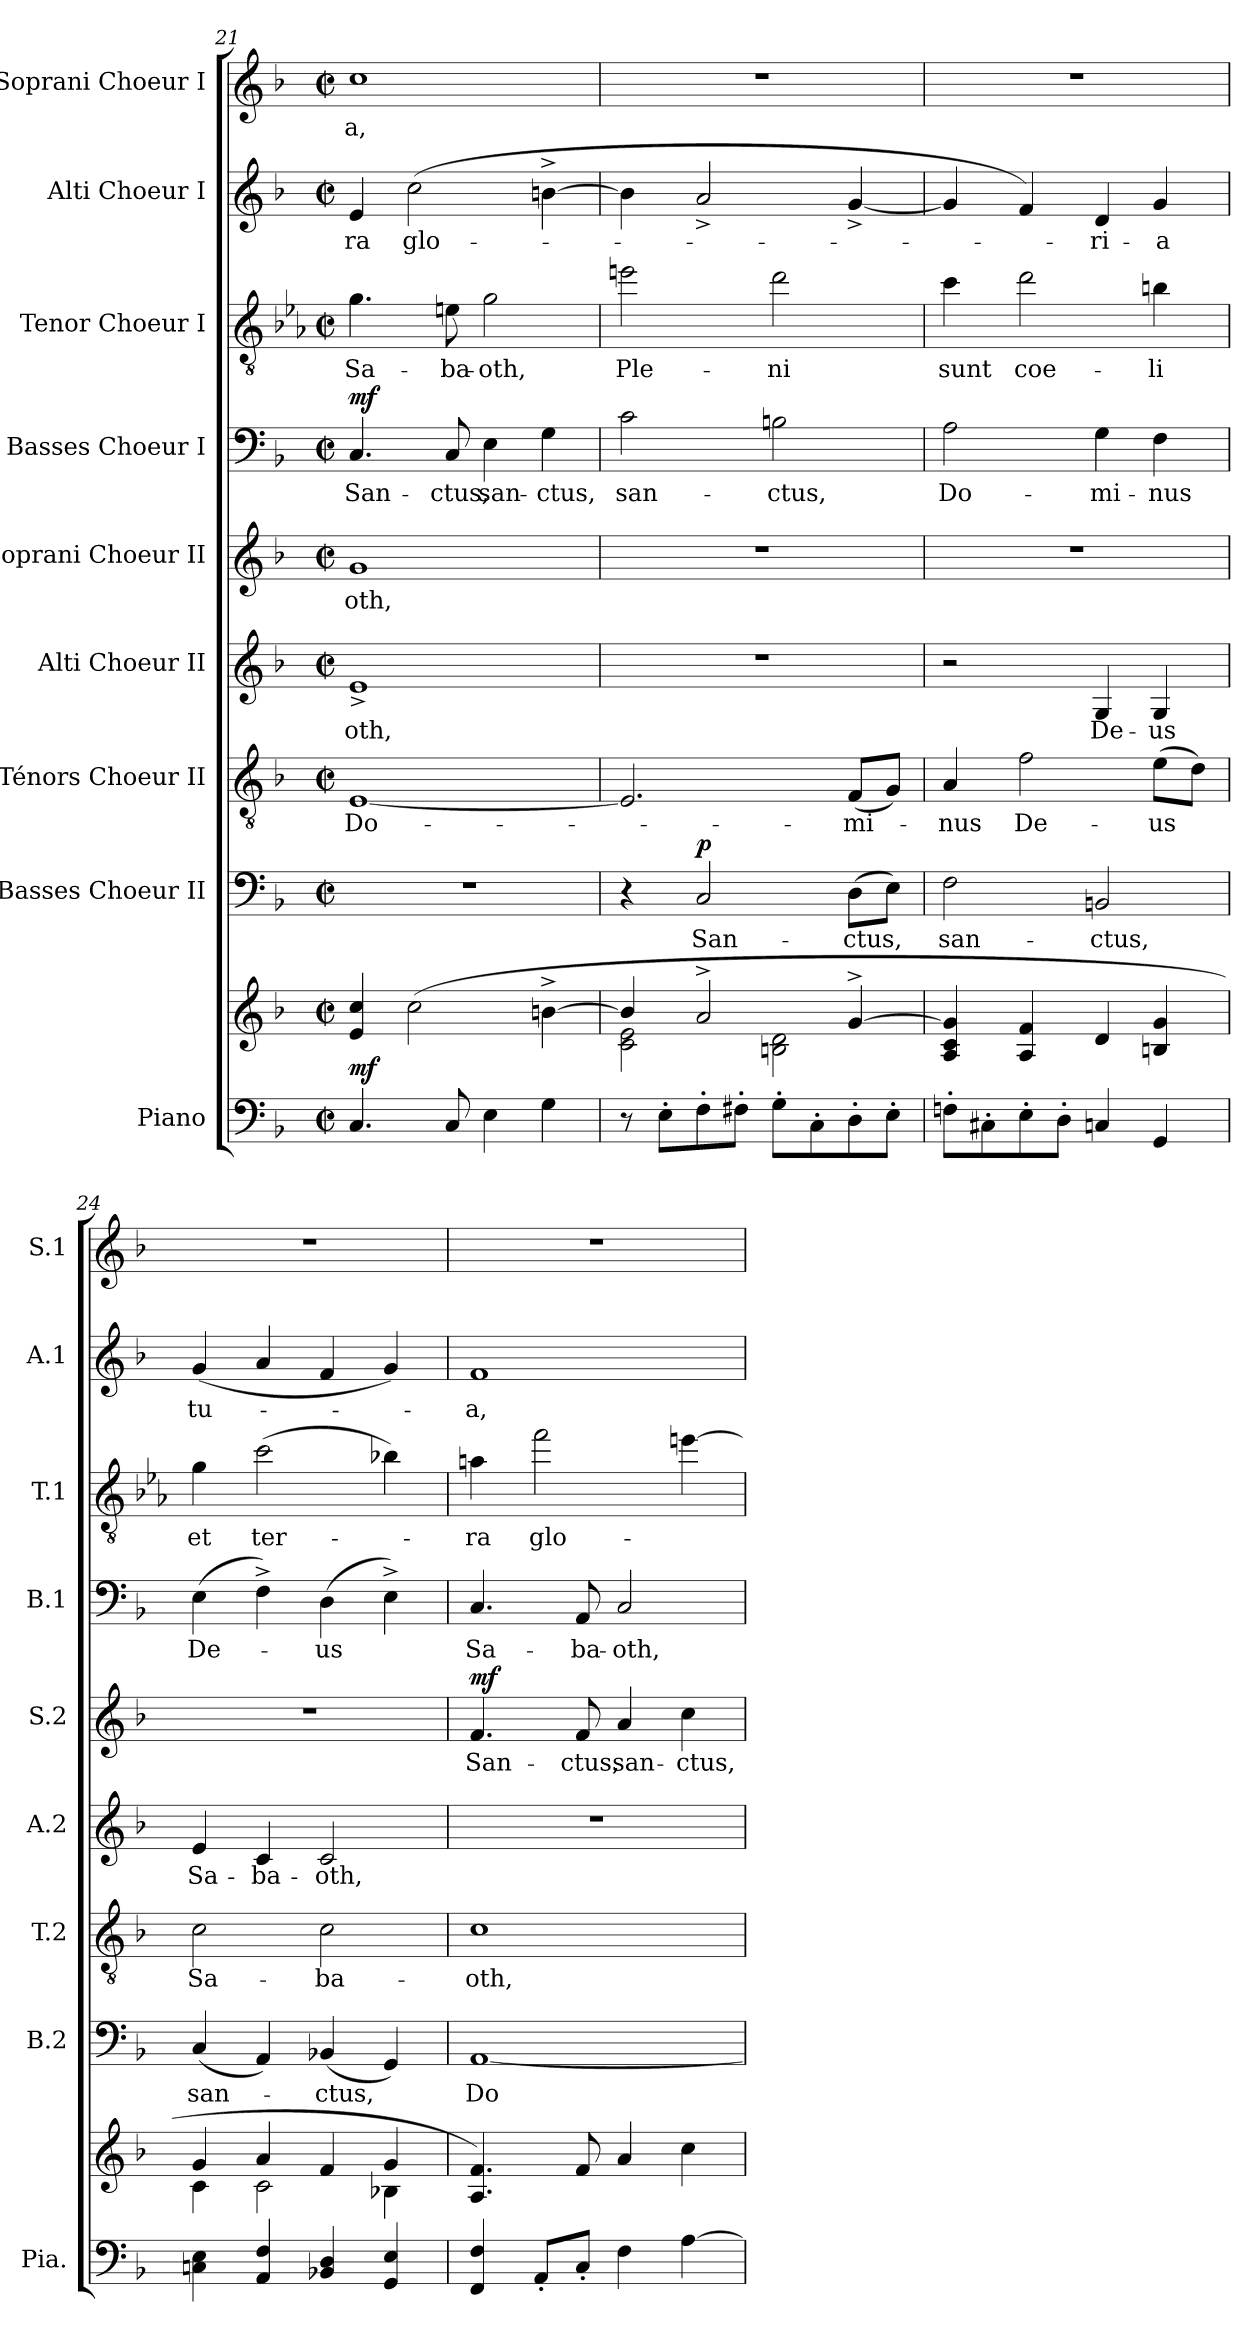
**kern	**kern	**dynam	**kern	**text	**dynam	**kern	**text	**kern	**text	**kern	**text	**dynam	**kern	**text	**dynam	**kern	**text	**kern	**text	**kern	**text
*part9	*part9	*part9	*part8	*part8	*part8	*part7	*part7	*part6	*part6	*part5	*part5	*part5	*part4	*part4	*part4	*part3	*part3	*part2	*part2	*part1	*part1
*staff10	*staff9	*staff9/10	*staff8	*staff8	*staff8	*staff7	*staff7	*staff6	*staff6	*staff5	*staff5	*staff5	*staff4	*staff4	*staff4	*staff3	*staff3	*staff2	*staff2	*staff1	*staff1
*I"Piano	*	*	*I"Basses Choeur II	*	*	*I"Ténors Choeur II	*	*I"Alti Choeur II	*	*I"Soprani Choeur II	*	*	*I"Basses Choeur I	*	*	*I"Tenor Choeur I	*	*I"Alti Choeur I	*	*I"Soprani Choeur I	*
*I'Pia.	*	*	*I'B.2	*	*	*I'T.2	*	*I'A.2	*	*I'S.2	*	*	*I'B.1	*	*	*I'T.1	*	*I'A.1	*	*I'S.1	*
*clefF4	*clefG2	*	*clefF4	*	*	*clefGv2	*	*clefG2	*	*clefG2	*	*	*clefF4	*	*	*clefGv2	*	*clefG2	*	*clefG2	*
*	*	*	*	*	*	*	*	*	*	*	*	*	*	*	*	*ITrd8c14	*	*	*	*	*
*k[b-]	*k[b-]	*	*k[b-]	*	*	*k[b-]	*	*k[b-]	*	*k[b-]	*	*	*k[b-]	*	*	*k[b-e-a-]	*	*k[b-]	*	*k[b-]	*
*M2/2	*M2/2	*	*M2/2	*	*	*M2/2	*	*M2/2	*	*M2/2	*	*	*M2/2	*	*	*M2/2	*	*M2/2	*	*M2/2	*
*met(c|)	*met(c|)	*	*met(c|)	*	*	*met(c|)	*	*met(c|)	*	*met(c|)	*	*	*met(c|)	*	*	*met(c|)	*	*met(c|)	*	*met(c|)	*
=21	=21	=21	=21	=21	=21	=21	=21	=21	=21	=21	=21	=21	=21	=21	=21	=21	=21	=21	=21	=21	=21
!	!	!LO:DY:a=2	!	!	!	!	!	!	!	!	!	!	!	!	!LO:DY:a	!	!	!	!	!	!
4.C/	4e/ 4cc/	mf	1r	.	.	[1Ei	Do-	1e^	-oth,	1g	-oth,	.	4.C/	San-	mf	4.Gi\	Sa-	4e/	-ra	1cc	-a,
.	(2cc\	.	.	.	.	.	.	.	.	.	.	.	.	.	.	.	.	(2cc\	glo-	.	.
8C/	.	.	.	.	.	.	.	.	.	.	.	.	8C/	-ctus,	.	8Eni\	-ba-	.	.	.	.
4E\	.	.	.	.	.	.	.	.	.	.	.	.	4E\	san-	.	2Gi\	-oth,	.	.	.	.
4G\	[4bn^\	.	.	.	.	.	.	.	.	.	.	.	4G\	-ctus,	.	.	.	[4bn^\	.	.	.
=22	=22	=22	=22	=22	=22	=22	=22	=22	=22	=22	=22	=22	=22	=22	=22	=22	=22	=22	=22	=22	=22
*	*^	*	*	*	*	*	*	*	*	*	*	*	*	*	*	*	*	*	*	*	*
8r	4b/]	2c\ 2e\	.	4r	.	.	2.Ei/]	.	1r	.	1r	.	.	2c\	san-	.	2eni\	Ple-	4b\]	.	1r	.
8E'\L	.	.	.	.	.	.	.	.	.	.	.	.	.	.	.	.	.	.	.	.	.	.
!	!	!	!	!	!	!LO:DY:a	!	!	!	!	!	!	!	!	!	!	!	!	!	!	!	!
8F'\	2a^/	.	.	2C/	San-	p	.	.	.	.	.	.	.	.	.	.	.	.	2a^/	.	.	.
8F#X'\J	.	.	.	.	.	.	.	.	.	.	.	.	.	.	.	.	.	.	.	.	.	.
8G'\L	.	2Bn\ 2d\	.	.	.	.	.	.	.	.	.	.	.	2Bn\	-ctus,	.	2di\	-ni	.	.	.	.
8C'\	.	.	.	.	.	.	.	.	.	.	.	.	.	.	.	.	.	.	.	.	.	.
8D'\	[4g^/	.	.	(8D\L	-ctus,	.	(8Fi/L	-mi-	.	.	.	.	.	.	.	.	.	.	[4g^/	.	.	.
8E'\J	.	.	.	8E\J)	.	.	8Gi/J)	.	.	.	.	.	.	.	.	.	.	.	.	.	.	.
*	*v	*v	*	*	*	*	*	*	*	*	*	*	*	*	*	*	*	*	*	*	*	*
=23	=23	=23	=23	=23	=23	=23	=23	=23	=23	=23	=23	=23	=23	=23	=23	=23	=23	=23	=23	=23	=23
8Fn'\L	4A/ 4c/ 4g/]	.	2F\	san-	.	4Ai/	-nus	2r	.	1r	.	.	2A\	Do-	.	4ci\	sunt	4g/]	.	1r	.
8C#X'\	.	.	.	.	.	.	.	.	.	.	.	.	.	.	.	.	.	.	.	.	.
8E'\	4A/ 4f/	.	.	.	.	2fi\	De-	.	.	.	.	.	.	.	.	2di\	coe-	4f/)	.	.	.
8D'\J	.	.	.	.	.	.	.	.	.	.	.	.	.	.	.	.	.	.	.	.	.
4Cn/	4d/	.	2BBn/	-ctus,	.	.	.	4G/	De-	.	.	.	4G\	-mi-	.	.	.	4d/	-ri-	.	.
4GG/	4Bn/ 4g/	.	.	.	.	(8ei\L	-us	4G/	-us	.	.	.	4F\	-nus	.	4Bni\	-li	4g/	-a	.	.
.	.	.	.	.	.	8di\J)	.	.	.	.	.	.	.	.	.	.	.	.	.	.	.
!!LO:PB:g=z
=24	=24	=24	=24	=24	=24	=24	=24	=24	=24	=24	=24	=24	=24	=24	=24	=24	=24	=24	=24	=24	=24
*	*^	*	*	*	*	*	*	*	*	*	*	*	*	*	*	*	*	*	*	*	*
4Cn\ 4E\	4g/	4c\	.	(4C/	san-	.	2ci\	Sa-	4e/	Sa-	1r	.	.	(4E\	De-	.	4Gi\	et	(>4g/	tu-	1r	.
4AA/ 4F/	4a/	2c\	.	4AA/)	.	.	.	.	4c/	-ba-	.	.	.	4F^\)	.	.	(2ci\	ter-	4a/	.	.	.
4BB-X/ 4D/	4f/	.	.	(4BB-X/	-ctus,	.	2ci\	-ba-	2c/	-oth,	.	.	.	(4D\	-us	.	.	.	4f/	.	.	.
4GG/ 4E/	4g/	4B-X\	.	4GG/)	.	.	.	.	.	.	.	.	.	4E^\)	.	.	4B-Xi\)	.	4g/)	.	.	.
=25	=25	=25	=25	=25	=25	=25	=25	=25	=25	=25	=25	=25	=25	=25	=25	=25	=25	=25	=25	=25	=25	=25
!	!	!	!	!	!	!	!	!	!	!	!	!	!LO:DY:a	!	!	!	!	!	!	!	!	!
*	*v	*v	*	*	*	*	*	*	*	*	*	*	*	*	*	*	*	*	*	*	*	*
4FF/ 4F/	4.A/ 4.f/)	.	[1AA	Do-	.	1ci	-oth,	1r	.	4.f/	San-	mf	4.C/	Sa-	.	4Ani\	-ra	1f	-a,	1r	.
8AA'/L	.	.	.	.	.	.	.	.	.	.	.	.	.	.	.	2fi\	glo-	.	.	.	.
8C'/J	8f/	.	.	.	.	.	.	.	.	8f/	-ctus,	.	8AA/	-ba-	.	.	.	.	.	.	.
4F\	4a/	.	.	.	.	.	.	.	.	4a/	san-	.	2C/	-oth,	.	.	.	.	.	.	.
[4A\	4cc\	.	.	.	.	.	.	.	.	4cc\	-ctus,	.	.	.	.	[4eni\	.	.	.	.	.
=	=	=	=	=	=	=	=	=	=	=	=	=	=	=	=	=	=	=	=	=	=
*-	*-	*-	*-	*-	*-	*-	*-	*-	*-	*-	*-	*-	*-	*-	*-	*-	*-	*-	*-	*-	*-
